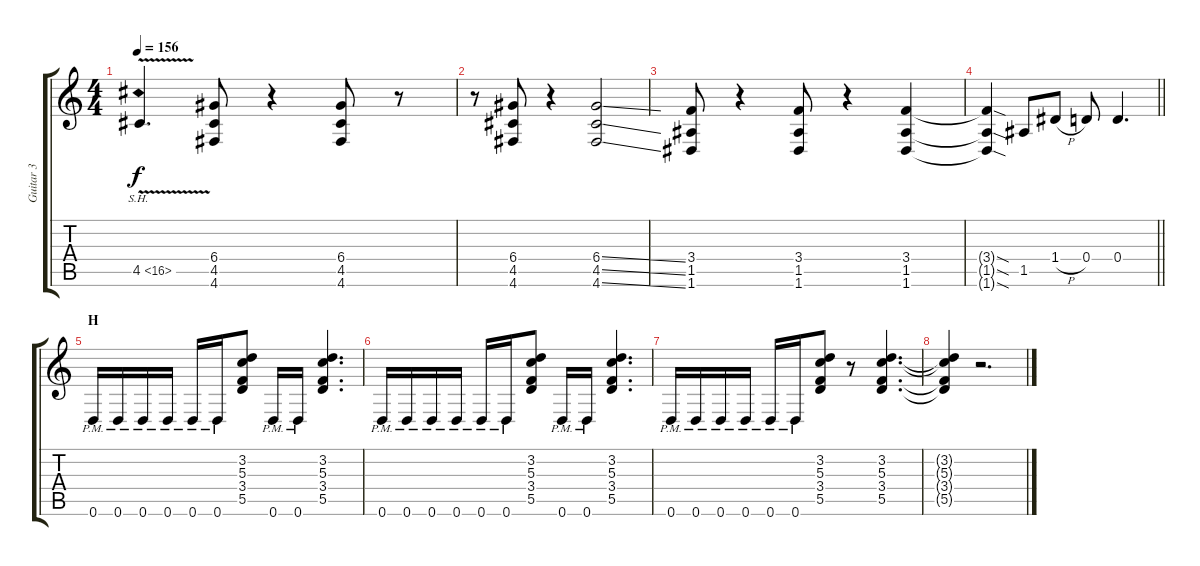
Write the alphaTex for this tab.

\track ("Guitar 3" "Guitar 3") {instrument distortionguitar}
\staff {score tabs}
\tuning (E4 B3 G3 D3 A2 D2) {hide}
\ts (4 4)
\tempo 156
\clef g2
\ks c
4.5{sh 12 v}.4{d dy f} (6.4 4.5 4.6).8 r.4 (6.4 4.5 4.6).8 r.8 |
r.8 (6.4 4.5 4.6).8 r.4 (6.4{ss} 4.5{ss} 4.6{ss}).2 |
(3.4 1.5 1.6).8 r.4 (3.4 1.5 1.6).8 r.4 (3.4 1.5 1.6).4 |
\barLineRight lightlight
(3.4{sod t} 1.5{sod t} 1.6{sod t}).4 1.5.8 1.4{h}.8 0.4.8 0.4.4{d} |
\section ("" "H")
0.6{pm}.16 0.6{pm}.16 0.6{pm}.16 0.6{pm}.16 0.6{pm}.16 0.6{pm}.16 (3.2 5.3 3.4 5.5).8 0.6{pm}.16 0.6{pm}.16 (3.2 5.3 3.4 5.5).4{d} |
0.6{pm}.16 0.6{pm}.16 0.6{pm}.16 0.6{pm}.16 0.6{pm}.16 0.6{pm}.16 (3.2 5.3 3.4 5.5).8 0.6{pm}.16 0.6{pm}.16 (3.2 5.3 3.4 5.5).4{d} |
0.6{pm}.16 0.6{pm}.16 0.6{pm}.16 0.6{pm}.16 0.6{pm}.16 0.6{pm}.16 (3.2 5.3 3.4 5.5).8 r.8 (3.2 5.3 3.4 5.5).4{d} |
(3.2{t} 5.3{t} 3.4{t} 5.5{t}).4 r.2{d}
